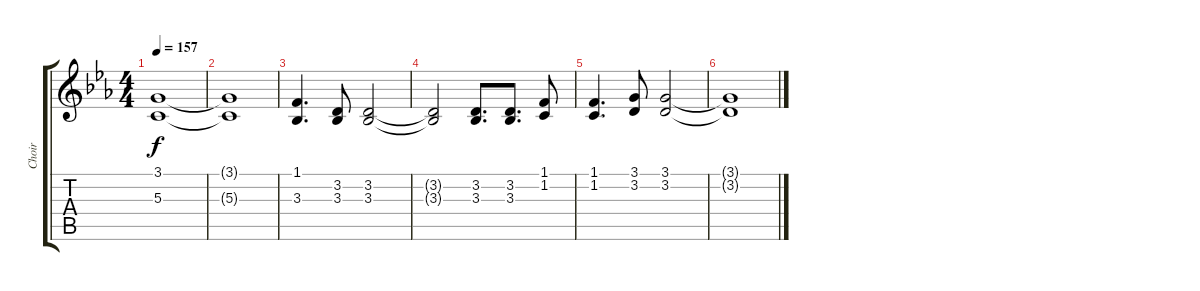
\track ("Choir" "Choir") {instrument choiraahs}
\staff {score tabs}
\tuning (E4 B3 G3 D3 A2 E2) {hide}
\ts (4 4)
\tempo 157
\clef g2
\ks eb
(3.1{t} 5.3{t}).1{dy f} |
(3.1{t} 5.3{t}).1 |
(1.1 3.3).4{d} (3.2 3.3).8 (3.2 3.3).2 |
(3.2{t} 3.3{t}).2 (3.2 3.3).8{d} (3.2 3.3).8{d} (1.1 1.2).8 |
(1.1 1.2).4{d} (3.1 3.2).8 (3.1 3.2).2 |
(3.1{t} 3.2{t}).1
